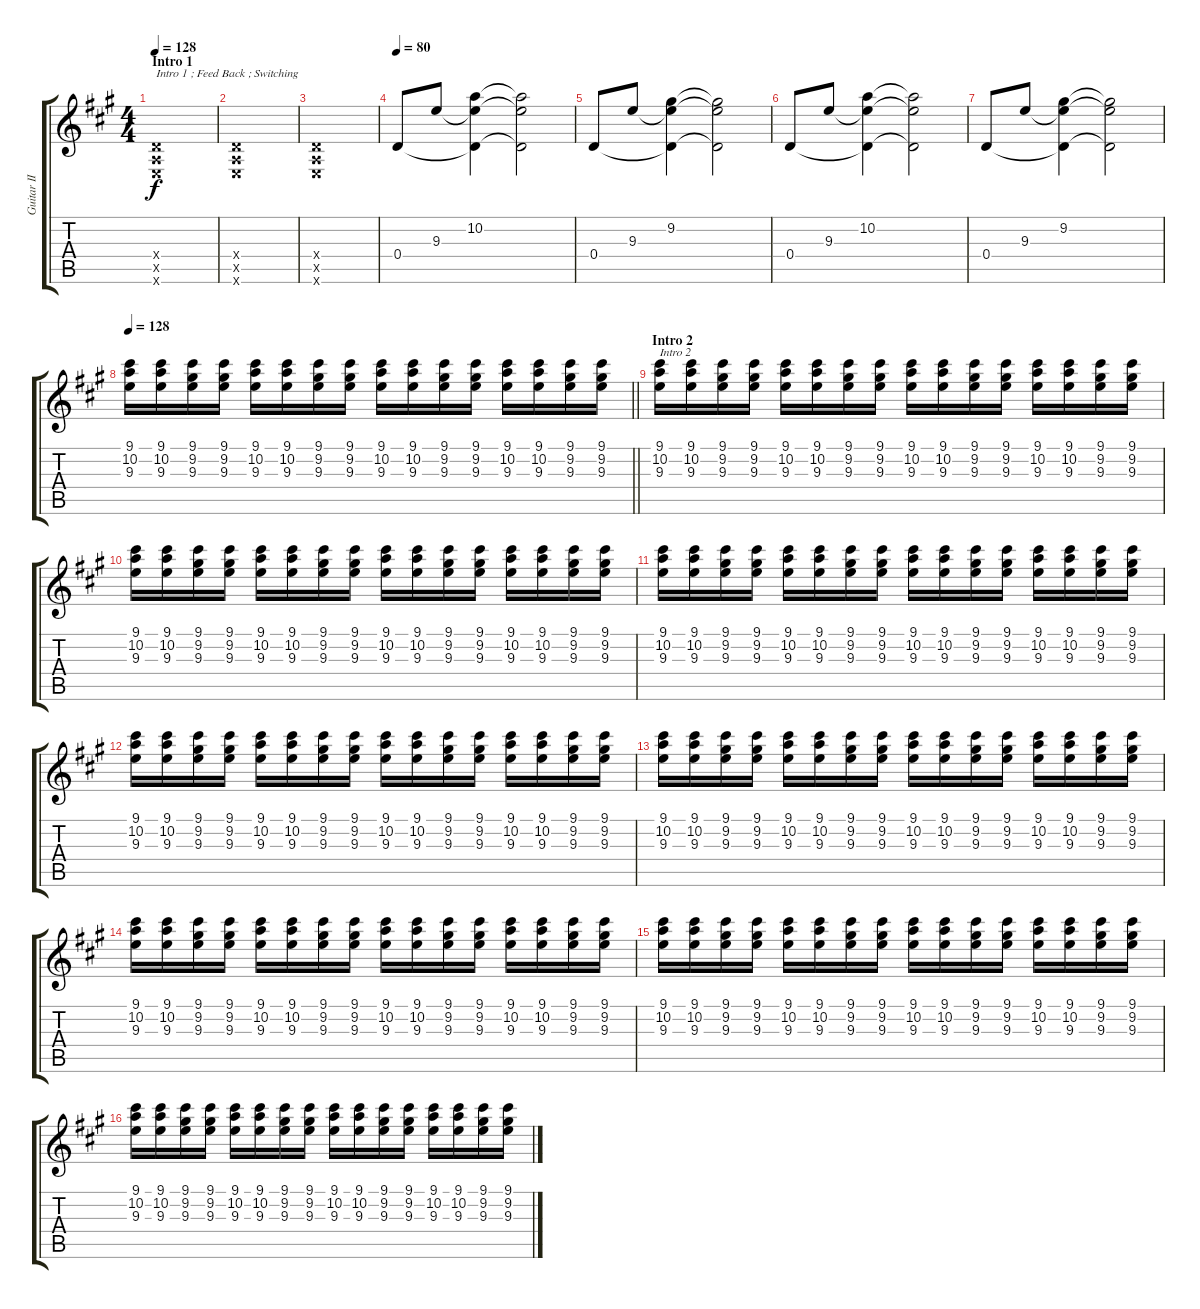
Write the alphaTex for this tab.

\track ("Guitar II" "Guitar II") {instrument distortionguitar}
\staff {score tabs}
\tuning (E4 B3 G3 D3 A2 E2) {hide}
\ts (4 4)
\section ("" "Intro 1")
\tempo 128
\clef g2
\ks a
(0.4{x} 0.5{x} 0.6{x}).1{txt "Intro 1 ; Feed Back ; Switching" dy f instrument distortionguitar} |
(0.4{x} 0.5{x} 0.6{x}).1 |
(0.4{x} 0.5{x} 0.6{x}).1 |
\tempo 80
0.4.8 9.3.8 (10.2 9.3{t} 0.4{t}).4 (10.2{t} 9.3{t} 0.4{t}).2 |
0.4.8 9.3.8 (9.2 9.3{t} 0.4{t}).4 (9.2{t} 9.3{t} 0.4{t}).2 |
0.4.8 9.3.8 (10.2 9.3{t} 0.4{t}).4 (10.2{t} 9.3{t} 0.4{t}).2 |
0.4.8 9.3.8 (9.2 9.3{t} 0.4{t}).4 (9.2{t} 9.3{t} 0.4{t}).2 |
\tempo 128
\barLineRight lightlight
(9.1 10.2 9.3).16 (9.1 10.2 9.3).16 (9.1 9.2 9.3).16 (9.1 9.2 9.3).16 (9.1 10.2 9.3).16 (9.1 10.2 9.3).16 (9.1 9.2 9.3).16 (9.1 9.2 9.3).16 (9.1 10.2 9.3).16 (9.1 10.2 9.3).16 (9.1 9.2 9.3).16 (9.1 9.2 9.3).16 (9.1 10.2 9.3).16 (9.1 10.2 9.3).16 (9.1 9.2 9.3).16 (9.1 9.2 9.3).16 |
\section ("" "Intro 2")
(9.1 10.2 9.3).16{txt "Intro 2"} (9.1 10.2 9.3).16 (9.1 9.2 9.3).16 (9.1 9.2 9.3).16 (9.1 10.2 9.3).16 (9.1 10.2 9.3).16 (9.1 9.2 9.3).16 (9.1 9.2 9.3).16 (9.1 10.2 9.3).16 (9.1 10.2 9.3).16 (9.1 9.2 9.3).16 (9.1 9.2 9.3).16 (9.1 10.2 9.3).16 (9.1 10.2 9.3).16 (9.1 9.2 9.3).16 (9.1 9.2 9.3).16 |
(9.1 10.2 9.3).16 (9.1 10.2 9.3).16 (9.1 9.2 9.3).16 (9.1 9.2 9.3).16 (9.1 10.2 9.3).16 (9.1 10.2 9.3).16 (9.1 9.2 9.3).16 (9.1 9.2 9.3).16 (9.1 10.2 9.3).16 (9.1 10.2 9.3).16 (9.1 9.2 9.3).16 (9.1 9.2 9.3).16 (9.1 10.2 9.3).16 (9.1 10.2 9.3).16 (9.1 9.2 9.3).16 (9.1 9.2 9.3).16 |
(9.1 10.2 9.3).16 (9.1 10.2 9.3).16 (9.1 9.2 9.3).16 (9.1 9.2 9.3).16 (9.1 10.2 9.3).16 (9.1 10.2 9.3).16 (9.1 9.2 9.3).16 (9.1 9.2 9.3).16 (9.1 10.2 9.3).16 (9.1 10.2 9.3).16 (9.1 9.2 9.3).16 (9.1 9.2 9.3).16 (9.1 10.2 9.3).16 (9.1 10.2 9.3).16 (9.1 9.2 9.3).16 (9.1 9.2 9.3).16 |
(9.1 10.2 9.3).16 (9.1 10.2 9.3).16 (9.1 9.2 9.3).16 (9.1 9.2 9.3).16 (9.1 10.2 9.3).16 (9.1 10.2 9.3).16 (9.1 9.2 9.3).16 (9.1 9.2 9.3).16 (9.1 10.2 9.3).16 (9.1 10.2 9.3).16 (9.1 9.2 9.3).16 (9.1 9.2 9.3).16 (9.1 10.2 9.3).16 (9.1 10.2 9.3).16 (9.1 9.2 9.3).16 (9.1 9.2 9.3).16 |
(9.1 10.2 9.3).16 (9.1 10.2 9.3).16 (9.1 9.2 9.3).16 (9.1 9.2 9.3).16 (9.1 10.2 9.3).16 (9.1 10.2 9.3).16 (9.1 9.2 9.3).16 (9.1 9.2 9.3).16 (9.1 10.2 9.3).16 (9.1 10.2 9.3).16 (9.1 9.2 9.3).16 (9.1 9.2 9.3).16 (9.1 10.2 9.3).16 (9.1 10.2 9.3).16 (9.1 9.2 9.3).16 (9.1 9.2 9.3).16 |
(9.1 10.2 9.3).16 (9.1 10.2 9.3).16 (9.1 9.2 9.3).16 (9.1 9.2 9.3).16 (9.1 10.2 9.3).16 (9.1 10.2 9.3).16 (9.1 9.2 9.3).16 (9.1 9.2 9.3).16 (9.1 10.2 9.3).16 (9.1 10.2 9.3).16 (9.1 9.2 9.3).16 (9.1 9.2 9.3).16 (9.1 10.2 9.3).16 (9.1 10.2 9.3).16 (9.1 9.2 9.3).16 (9.1 9.2 9.3).16 |
(9.1 10.2 9.3).16 (9.1 10.2 9.3).16 (9.1 9.2 9.3).16 (9.1 9.2 9.3).16 (9.1 10.2 9.3).16 (9.1 10.2 9.3).16 (9.1 9.2 9.3).16 (9.1 9.2 9.3).16 (9.1 10.2 9.3).16 (9.1 10.2 9.3).16 (9.1 9.2 9.3).16 (9.1 9.2 9.3).16 (9.1 10.2 9.3).16 (9.1 10.2 9.3).16 (9.1 9.2 9.3).16 (9.1 9.2 9.3).16 |
(9.1 10.2 9.3).16 (9.1 10.2 9.3).16 (9.1 9.2 9.3).16 (9.1 9.2 9.3).16 (9.1 10.2 9.3).16 (9.1 10.2 9.3).16 (9.1 9.2 9.3).16 (9.1 9.2 9.3).16 (9.1 10.2 9.3).16 (9.1 10.2 9.3).16 (9.1 9.2 9.3).16 (9.1 9.2 9.3).16 (9.1 10.2 9.3).16 (9.1 10.2 9.3).16 (9.1 9.2 9.3).16 (9.1 9.2 9.3).16
